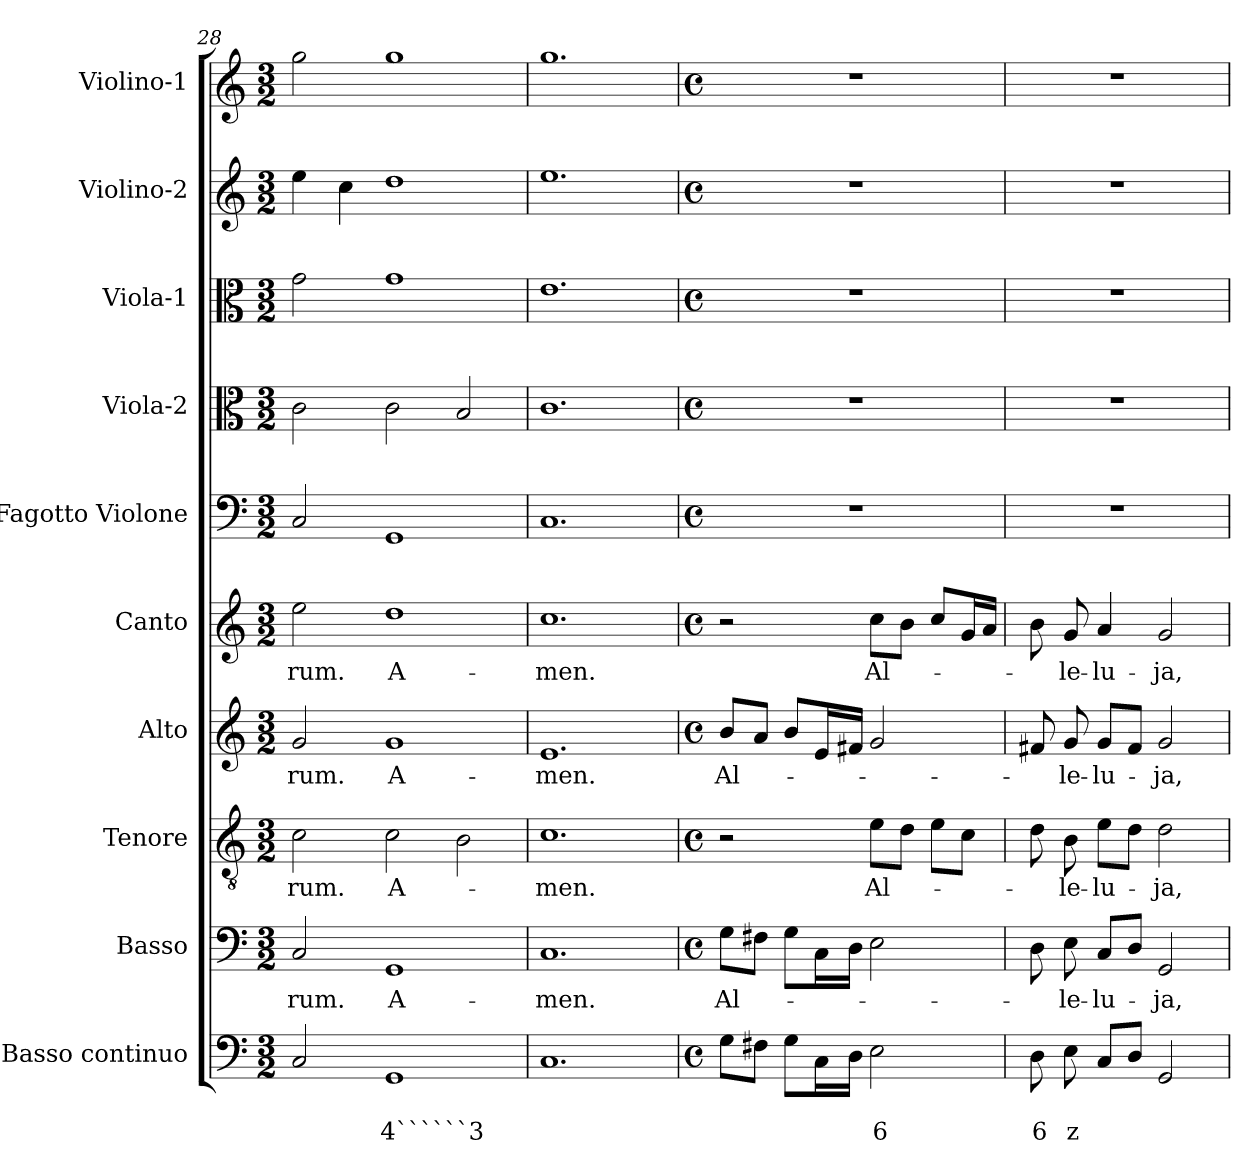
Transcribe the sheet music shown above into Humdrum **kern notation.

**kern	**text	**text	**kern	**text	**kern	**text	**kern	**text	**kern	**text	**kern	**kern	**kern	**kern	**kern
*part10	*part10	*part10	*part9	*part9	*part8	*part8	*part7	*part7	*part6	*part6	*part5	*part4	*part3	*part2	*part1
*staff10	*staff10	*staff10	*staff9	*staff9	*staff8	*staff8	*staff7	*staff7	*staff6	*staff6	*staff5	*staff4	*staff3	*staff2	*staff1
*I"Basso continuo	*	*	*I"Basso	*	*I"Tenore	*	*I"Alto	*	*I"Canto	*	*I"Fagotto Violone	*I"Viola-2	*I"Viola-1	*I"Violino-2	*I"Violino-1
*clefF4	*	*	*clefF4	*	*clefGv2	*	*clefG2	*	*clefG2	*	*clefF4	*clefC3	*clefC3	*clefG2	*clefG2
*k[]	*	*	*k[]	*	*k[]	*	*k[]	*	*k[]	*	*k[]	*k[]	*k[]	*k[]	*k[]
*C:	*	*	*C:	*	*C:	*	*C:	*	*C:	*	*C:	*C:	*C:	*C:	*C:
*M3/2	*	*	*M3/2	*	*M3/2	*	*M3/2	*	*M3/2	*	*M3/2	*M3/2	*M3/2	*M3/2	*M3/2
=28	=28	=28	=28	=28	=28	=28	=28	=28	=28	=28	=28	=28	=28	=28	=28
!	!	!	!	!LO:LY:b	!	!	!	!	!	!	!	!	!	!	!
!	!	!	!	!	!	!LO:LY:b	!	!	!	!	!	!	!	!	!
!	!	!	!	!	!	!	!	!LO:LY:b	!	!	!	!	!	!	!
!	!	!	!	!	!	!	!	!	!	!LO:LY:b	!	!	!	!	!
2C/	.	.	2C/	-rum.	2c\	-rum.	2g/	-rum.	2ee\	-rum.	2C/	2c\	2g\	4ee\	2gg\
.	.	.	.	.	.	.	.	.	.	.	.	.	.	4cc\	.
!	!	!LO:LY:b	!	!	!	!	!	!	!	!	!	!	!	!	!
!	!	!	!	!LO:LY:b	!	!	!	!	!	!	!	!	!	!	!
!	!	!	!	!	!	!LO:LY:b	!	!	!	!	!	!	!	!	!
!	!	!	!	!	!	!	!	!LO:LY:b	!	!	!	!	!	!	!
!	!	!	!	!	!	!	!	!	!	!LO:LY:b	!	!	!	!	!
1GG	.	4``````3	1GG	A-	2c\	A-	1g	A-	1dd	A-	1GG	2c\	1g	1dd	1gg
.	.	.	.	.	2B\	.	.	.	.	.	.	2B/	.	.	.
=29	=29	=29	=29	=29	=29	=29	=29	=29	=29	=29	=29	=29	=29	=29	=29
!	!	!	!	!LO:LY:b	!	!	!	!	!	!	!	!	!	!	!
!	!	!	!	!	!	!LO:LY:b	!	!	!	!	!	!	!	!	!
!	!	!	!	!	!	!	!	!LO:LY:b	!	!	!	!	!	!	!
!	!	!	!	!	!	!	!	!	!	!LO:LY:b	!	!	!	!	!
1.C	.	.	1.C	-men.	1.c	-men.	1.e	-men.	1.cc	-men.	1.C	1.c	1.e	1.ee	1.gg
!!LO:PB:g=z
=30	=30	=30	=30	=30	=30	=30	=30	=30	=30	=30	=30	=30	=30	=30	=30
*M4/4	*	*	*M4/4	*	*M4/4	*	*M4/4	*	*M4/4	*	*M4/4	*M4/4	*M4/4	*M4/4	*M4/4
*met(c)	*	*	*met(c)	*	*met(c)	*	*met(c)	*	*met(c)	*	*met(c)	*met(c)	*met(c)	*met(c)	*met(c)
!	!	!	!	!LO:LY:b	!	!	!	!	!	!	!	!	!	!	!
!	!	!	!	!	!	!	!	!LO:LY:b	!	!	!	!	!	!	!
8G\L	.	.	8G\L	Al-	2r	.	8b/L	Al-	2r	.	1r	1r	1r	1r	1r
8F#X\J	.	.	8F#X\J	.	.	.	8a/J	.	.	.	.	.	.	.	.
8G\L	.	.	8G\L	.	.	.	8b/L	.	.	.	.	.	.	.	.
16C\L	.	.	16C\L	.	.	.	16e/L	.	.	.	.	.	.	.	.
16D\JJ	.	.	16D\JJ	.	.	.	16f#X/JJ	.	.	.	.	.	.	.	.
!	!	!LO:LY:b	!	!	!	!	!	!	!	!	!	!	!	!	!
!	!	!	!	!	!	!LO:LY:b	!	!	!	!	!	!	!	!	!
!	!	!	!	!	!	!	!	!	!	!LO:LY:b	!	!	!	!	!
2E\	.	6	2E\	.	8e\L	Al-	2g/	.	8cc\L	Al-	.	.	.	.	.
.	.	.	.	.	8d\J	.	.	.	8b\J	.	.	.	.	.	.
.	.	.	.	.	8e\L	.	.	.	8cc/L	.	.	.	.	.	.
.	.	.	.	.	8c\J	.	.	.	16g/L	.	.	.	.	.	.
.	.	.	.	.	.	.	.	.	16a/JJ	.	.	.	.	.	.
=31	=31	=31	=31	=31	=31	=31	=31	=31	=31	=31	=31	=31	=31	=31	=31
!	!	!LO:LY:b	!	!	!	!	!	!	!	!	!	!	!	!	!
8D\	.	6	8D\	.	8d\	.	8f#X/	.	8b\	.	1r	1r	1r	1r	1r
!	!	!LO:LY:b	!	!	!	!	!	!	!	!	!	!	!	!	!
!	!	!	!	!LO:LY:b	!	!	!	!	!	!	!	!	!	!	!
!	!	!	!	!	!	!LO:LY:b	!	!	!	!	!	!	!	!	!
!	!	!	!	!	!	!	!	!LO:LY:b	!	!	!	!	!	!	!
!	!	!	!	!	!	!	!	!	!	!LO:LY:b	!	!	!	!	!
8E\	.	z	8E\	-le-	8B\	-le-	8g/	-le-	8g/	-le-	.	.	.	.	.
!	!	!	!	!LO:LY:b	!	!	!	!	!	!	!	!	!	!	!
!	!	!	!	!	!	!LO:LY:b	!	!	!	!	!	!	!	!	!
!	!	!	!	!	!	!	!	!LO:LY:b	!	!	!	!	!	!	!
!	!	!	!	!	!	!	!	!	!	!LO:LY:b	!	!	!	!	!
8C/L	.	.	8C/L	-lu-	8e\L	-lu-	8g/L	-lu-	4a/	-lu-	.	.	.	.	.
8D/J	.	.	8D/J	.	8d\J	.	8f#/J	.	.	.	.	.	.	.	.
!	!	!	!	!LO:LY:b	!	!	!	!	!	!	!	!	!	!	!
!	!	!	!	!	!	!LO:LY:b	!	!	!	!	!	!	!	!	!
!	!	!	!	!	!	!	!	!LO:LY:b	!	!	!	!	!	!	!
!	!	!	!	!	!	!	!	!	!	!LO:LY:b	!	!	!	!	!
2GG/	.	.	2GG/	-ja,	2d\	-ja,	2g/	-ja,	2g/	-ja,	.	.	.	.	.
=	=	=	=	=	=	=	=	=	=	=	=	=	=	=	=
*-	*-	*-	*-	*-	*-	*-	*-	*-	*-	*-	*-	*-	*-	*-	*-
